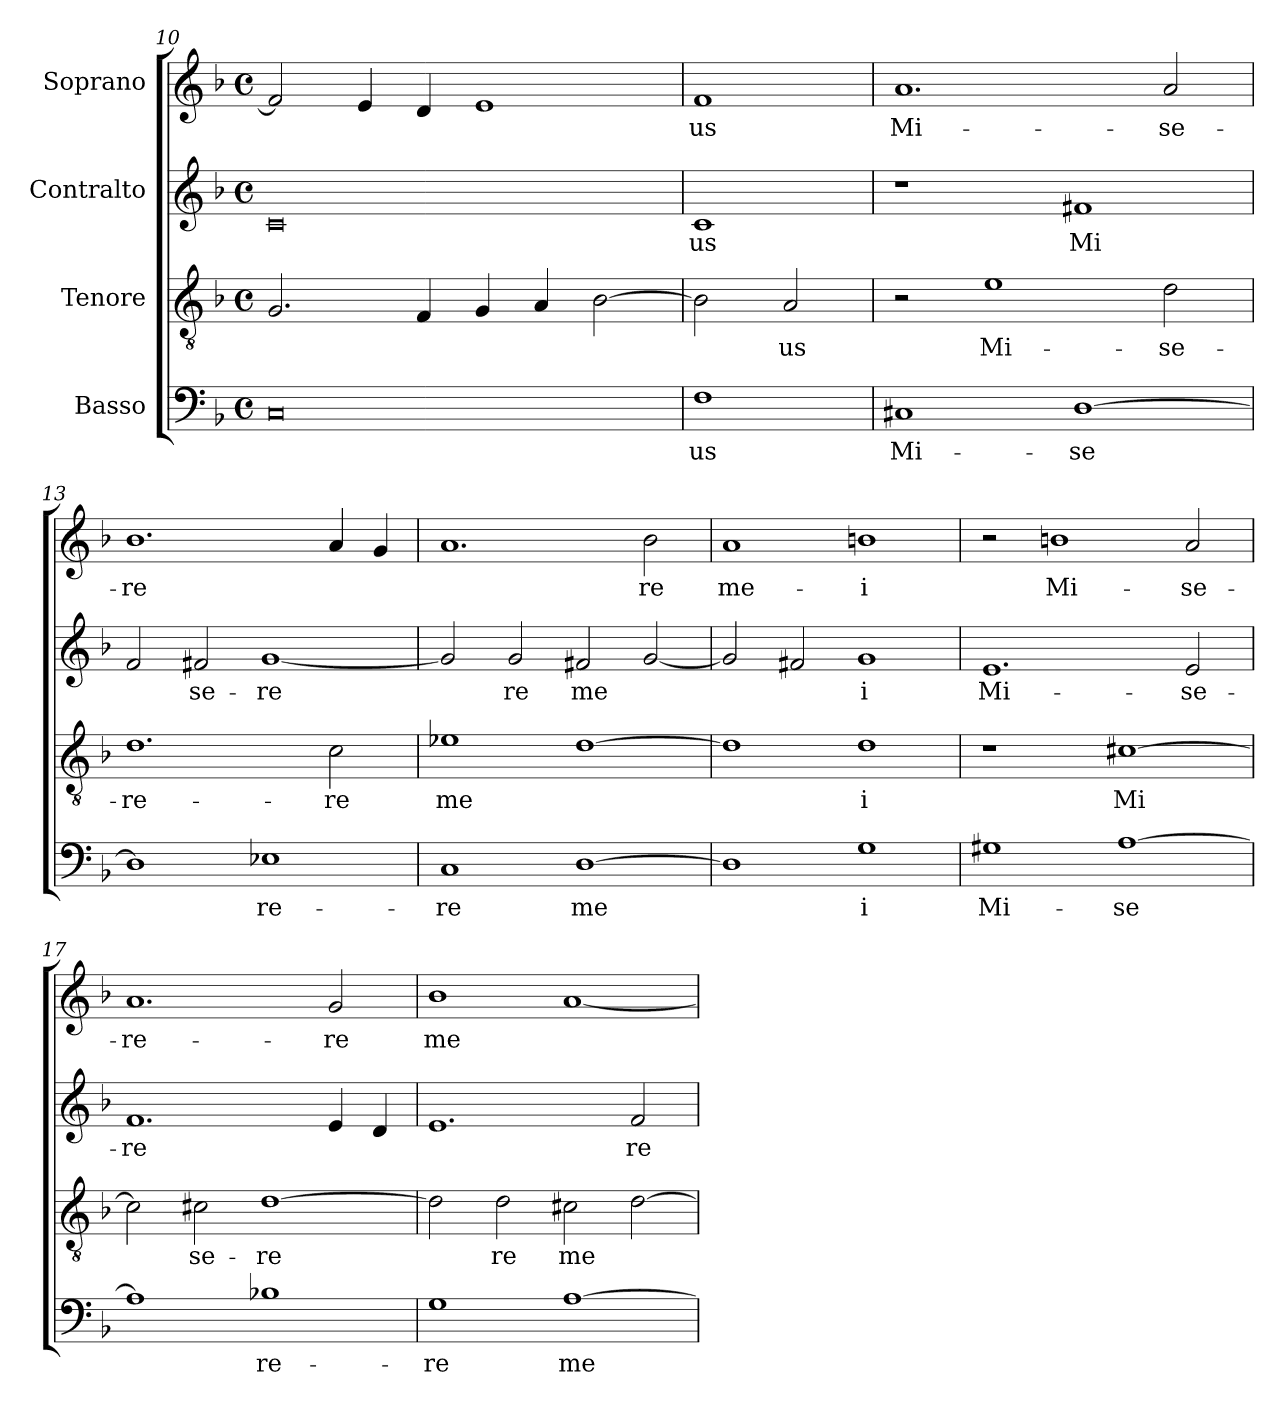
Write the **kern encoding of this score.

**kern	**text	**kern	**text	**kern	**text	**kern	**text
*part4	*part4	*part3	*part3	*part2	*part2	*part1	*part1
*staff4	*staff4	*staff3	*staff3	*staff2	*staff2	*staff1	*staff1
*I"Basso	*	*I"Tenore	*	*I"Contralto	*	*I"Soprano	*
*clefF4	*	*clefGv2	*	*clefG2	*	*clefG2	*
*k[b-]	*	*k[b-]	*	*k[b-]	*	*k[b-]	*
*F:	*	*F:	*	*F:	*	*F:	*
*M4/4	*	*M4/4	*	*M4/4	*	*M4/4	*
*met(c)	*	*met(c)	*	*met(c)	*	*met(c)	*
=10	=10	=10	=10	=10	=10	=10	=10
!	!LO:LY:b:cj	!	!LO:LY:b:cj	!	!LO:LY:b:cj	!	!LO:LY:b:cj
0C	--	2.G/	--	0c	--	2f/]	--
!	!	!	!	!	!	!	!LO:LY:b:cj
.	.	.	.	.	.	4e/	--
!	!	!	!LO:LY:b:cj	!	!	!	!LO:LY:b:cj
.	.	4F/	--	.	.	4d/	--
!	!	!	!LO:LY:b:cj	!	!	!	!LO:LY:b:cj
.	.	4G/	--	.	.	1e	--
!	!	!	!LO:LY:b:cj	!	!	!	!
.	.	4A/	--	.	.	.	.
!	!	!	!LO:LY:b:cj	!	!	!	!
.	.	[>2B-\	--	.	.	.	.
=11	=11	=11	=11	=11	=11	=11	=11
!	!LO:LY:b:cj	!	!LO:LY:b:cj	!	!LO:LY:b:cj	!	!LO:LY:b:cj
1F	-us	2B-\]	--	1c	-us	1f	-us
!	!	!	!LO:LY:b:cj	!	!	!	!
.	.	2A/	-us	.	.	.	.
=12	=12	=12	=12	=12	=12	=12	=12
!	!LO:LY:b:cj	!	!	!	!	!	!LO:LY:b:cj
1C#X	Mi-	2r	.	1r	.	1.a	Mi-
!	!	!	!LO:LY:b:cj	!	!	!	!
.	.	1e	Mi-	.	.	.	.
!	!LO:LY:b:cj	!	!	!	!LO:LY:b:cj	!	!
[<1D	-se-	.	.	1f#X	Mi-	.	.
!	!	!	!LO:LY:b:cj	!	!	!	!LO:LY:b:cj
.	.	2d\	-se-	.	.	2a/	-se-
!!LO:LB:g=z
=13	=13	=13	=13	=13	=13	=13	=13
!	!LO:LY:b:cj	!	!LO:LY:b:cj	!	!LO:LY:b:cj	!	!LO:LY:b:cj
1D]	--	1.d	-re-	2f/	--	1.b-	-re-
!	!	!	!	!	!LO:LY:b:cj	!	!
.	.	.	.	2f#X/	-se-	.	.
!	!LO:LY:b:cj	!	!	!	!LO:LY:b:cj	!	!
1E-X	-re-	.	.	[<1g	-re-	.	.
!	!	!	!LO:LY:b:cj	!	!	!	!LO:LY:b:cj
.	.	2c\	-re	.	.	4a/	--
!	!	!	!	!	!	!	!LO:LY:b:cj
.	.	.	.	.	.	4g/	--
=14	=14	=14	=14	=14	=14	=14	=14
!	!LO:LY:b:cj	!	!LO:LY:b:cj	!	!LO:LY:b:cj	!	!LO:LY:b:cj
1C	-re	1e-X	me-	2g/]	--	1.a	--
!	!	!	!	!	!LO:LY:b:cj	!	!
.	.	.	.	2g/	-re	.	.
!	!LO:LY:b:cj	!	!LO:LY:b:cj	!	!LO:LY:b:cj	!	!
[>1D	me-	[>1d	--	2f#X/	me-	.	.
!	!	!	!	!	!LO:LY:b:cj	!	!LO:LY:b:cj
.	.	.	.	[<2g/	--	2b-\	-re
=15	=15	=15	=15	=15	=15	=15	=15
!	!LO:LY:b:cj	!	!LO:LY:b:cj	!	!LO:LY:b:cj	!	!LO:LY:b:cj
1D]	--	1d]	--	2g/]	--	1a	me-
!	!	!	!	!	!LO:LY:b:cj	!	!
.	.	.	.	2f#X/	--	.	.
!	!LO:LY:b:cj	!	!LO:LY:b:cj	!	!LO:LY:b:cj	!	!LO:LY:b:cj
1G	-i	1d	-i	1g	-i	1bn	-i
=16	=16	=16	=16	=16	=16	=16	=16
!	!LO:LY:b:cj	!	!	!	!LO:LY:b:cj	!	!
1G#X	Mi-	1r	.	1.e	Mi-	2r	.
!	!	!	!	!	!	!	!LO:LY:b:cj
.	.	.	.	.	.	1bn	Mi-
!	!LO:LY:b:cj	!	!LO:LY:b:cj	!	!	!	!
[>1A	-se-	[>1c#X	Mi-	.	.	.	.
!	!	!	!	!	!LO:LY:b:cj	!	!LO:LY:b:cj
.	.	.	.	2e/	-se-	2a/	-se-
=17	=17	=17	=17	=17	=17	=17	=17
!	!LO:LY:b:cj	!	!LO:LY:b:cj	!	!LO:LY:b:cj	!	!LO:LY:b:cj
1A]	--	2c#\]	--	1.f	-re-	1.a	-re-
!	!	!	!LO:LY:b:cj	!	!	!	!
.	.	2c#X\	-se-	.	.	.	.
!	!LO:LY:b:cj	!	!LO:LY:b:cj	!	!	!	!
1B-X	-re-	[>1d	-re-	.	.	.	.
!	!	!	!	!	!LO:LY:b:cj	!	!LO:LY:b:cj
.	.	.	.	4e/	--	2g/	-re
!	!	!	!	!	!LO:LY:b:cj	!	!
.	.	.	.	4d/	--	.	.
=18	=18	=18	=18	=18	=18	=18	=18
!	!LO:LY:b:cj	!	!LO:LY:b:cj	!	!LO:LY:b:cj	!	!LO:LY:b:cj
1G	-re	2d\]	--	1.e	--	1b-	me-
!	!	!	!LO:LY:b:cj	!	!	!	!
.	.	2d\	-re	.	.	.	.
!	!LO:LY:b:cj	!	!LO:LY:b:cj	!	!	!	!LO:LY:b:cj
[<1A	me-	2c#X\	me-	.	.	[<1a	--
!	!	!	!LO:LY:b:cj	!	!LO:LY:b:cj	!	!
.	.	[<2d\	--	2f/	-re	.	.
=	=	=	=	=	=	=	=
*-	*-	*-	*-	*-	*-	*-	*-
